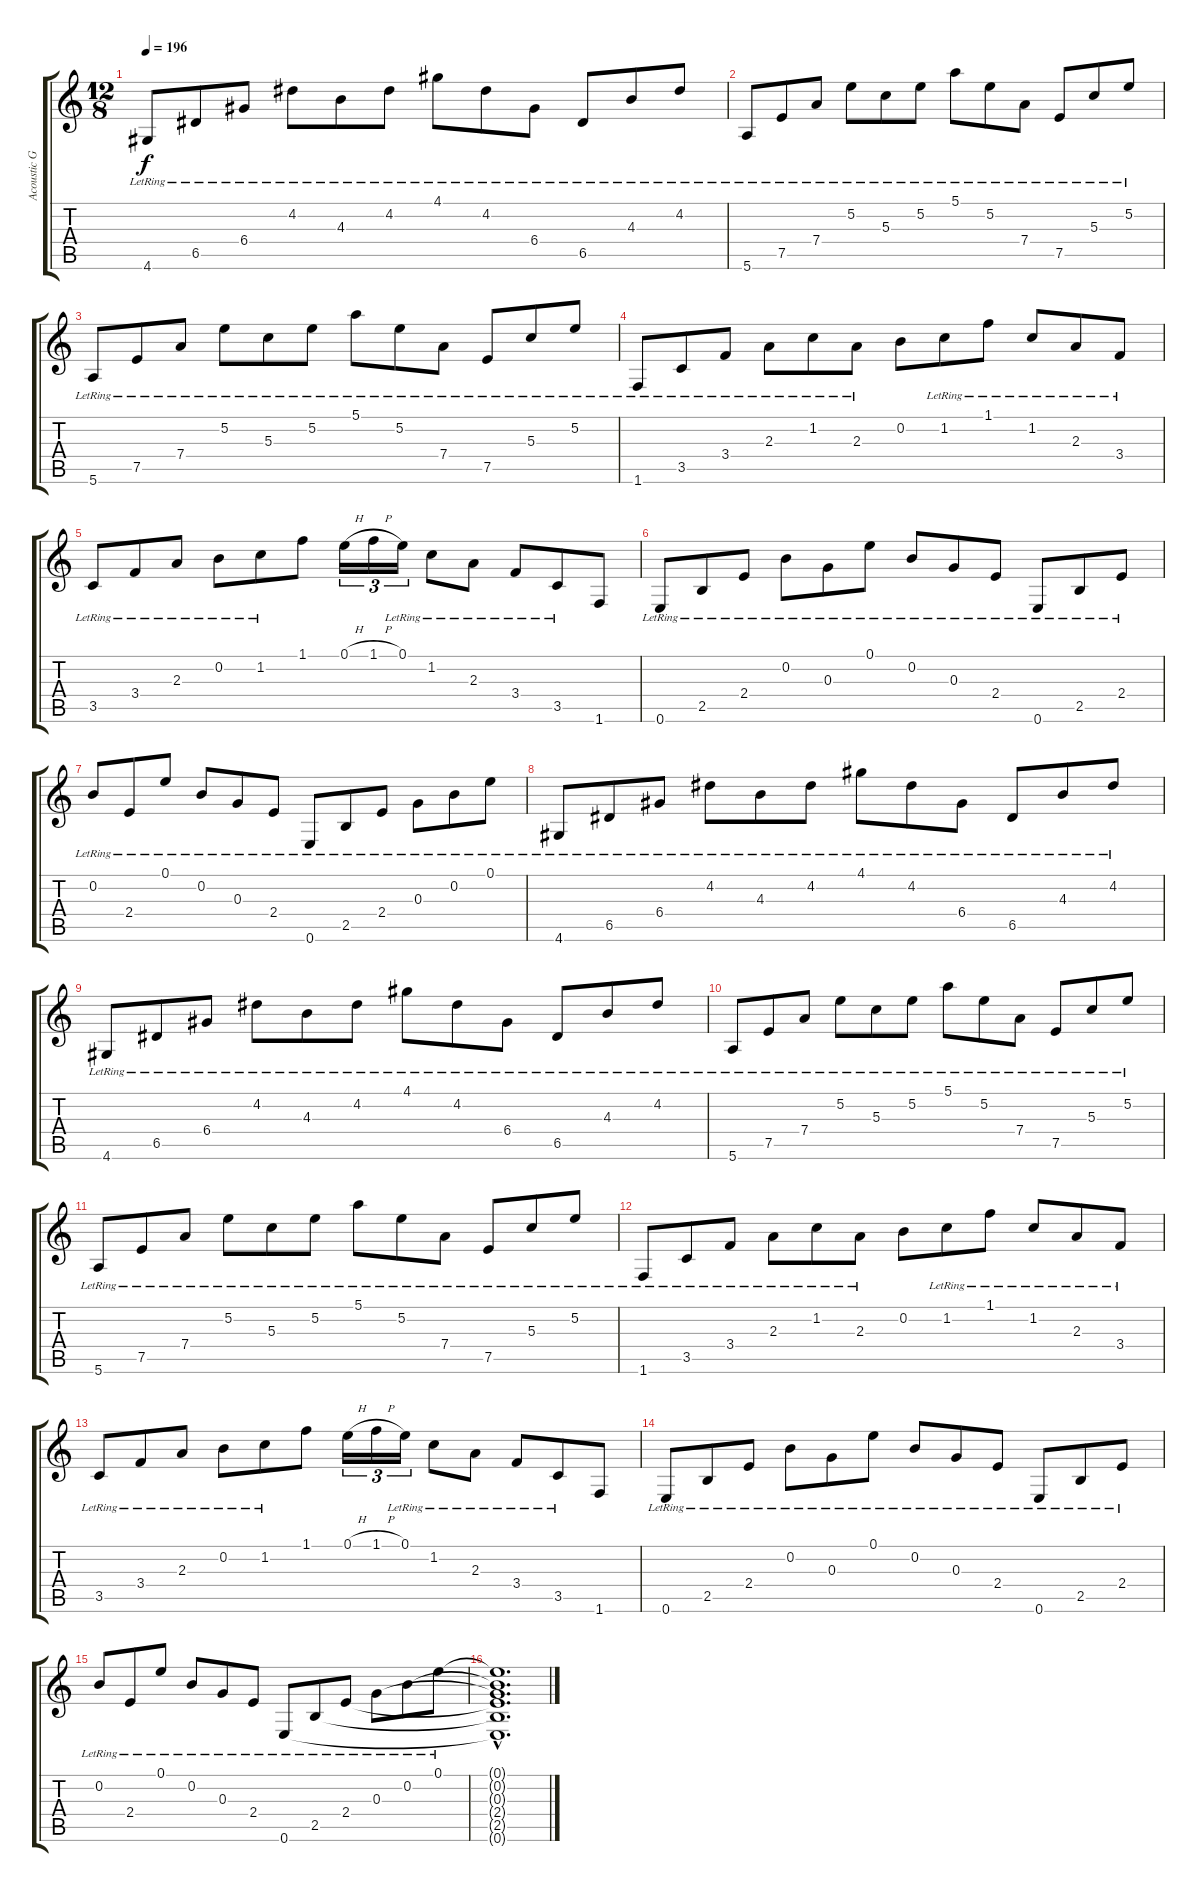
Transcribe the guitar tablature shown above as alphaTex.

\track ("Acoustic Guitar" "Acoustic G") {instrument acousticguitarsteel}
\staff {score tabs}
\tuning (E4 B3 G3 D3 A2 E2) {hide}
\ts (12 8)
\tempo 196
\clef g2
\ks c
4.6{lr}.8{dy f} 6.5{lr}.8 6.4{lr}.8 4.2{lr}.8 4.3{lr}.8 4.2{lr}.8 4.1{lr}.8 4.2{lr}.8 6.4{lr}.8 6.5{lr}.8 4.3{lr}.8 4.2{lr}.8 |
5.6{lr}.8 7.5{lr}.8 7.4{lr}.8 5.2{lr}.8 5.3{lr}.8 5.2{lr}.8 5.1{lr}.8 5.2{lr}.8 7.4{lr}.8 7.5{lr}.8 5.3{lr}.8 5.2{lr}.8 |
5.6{lr}.8 7.5{lr}.8 7.4{lr}.8 5.2{lr}.8 5.3{lr}.8 5.2{lr}.8 5.1{lr}.8 5.2{lr}.8 7.4{lr}.8 7.5{lr}.8 5.3{lr}.8 5.2{lr}.8 |
1.6{lr}.8 3.5{lr}.8 3.4{lr}.8 2.3{lr}.8 1.2{lr}.8 2.3{lr}.8 0.2.8 1.2{lr}.8 1.1{lr}.8 1.2{lr}.8 2.3{lr}.8 3.4{lr}.8 |
3.5{lr}.8 3.4{lr}.8 2.3{lr}.8 0.2{lr}.8 1.2{lr}.8 1.1.8 0.1{h}.16{tu (3 2)} 1.1{h}.16{tu (3 2)} 0.1{lr}.16{tu (3 2)} 1.2{lr}.8 2.3{lr}.8 3.4{lr}.8 3.5{lr}.8 1.6.8 |
0.6{lr}.8 2.5{lr}.8 2.4{lr}.8 0.2{lr}.8 0.3{lr}.8 0.1{lr}.8 0.2{lr}.8 0.3{lr}.8 2.4{lr}.8 0.6{lr}.8 2.5{lr}.8 2.4{lr}.8 |
0.2{lr}.8 2.4{lr}.8 0.1{lr}.8 0.2{lr}.8 0.3{lr}.8 2.4{lr}.8 0.6{lr}.8 2.5{lr}.8 2.4{lr}.8 0.3{lr}.8 0.2{lr}.8 0.1{lr}.8 |
4.6{lr}.8 6.5{lr}.8 6.4{lr}.8 4.2{lr}.8 4.3{lr}.8 4.2{lr}.8 4.1{lr}.8 4.2{lr}.8 6.4{lr}.8 6.5{lr}.8 4.3{lr}.8 4.2{lr}.8 |
4.6{lr}.8 6.5{lr}.8 6.4{lr}.8 4.2{lr}.8 4.3{lr}.8 4.2{lr}.8 4.1{lr}.8 4.2{lr}.8 6.4{lr}.8 6.5{lr}.8 4.3{lr}.8 4.2{lr}.8 |
5.6{lr}.8 7.5{lr}.8 7.4{lr}.8 5.2{lr}.8 5.3{lr}.8 5.2{lr}.8 5.1{lr}.8 5.2{lr}.8 7.4{lr}.8 7.5{lr}.8 5.3{lr}.8 5.2{lr}.8 |
5.6{lr}.8 7.5{lr}.8 7.4{lr}.8 5.2{lr}.8 5.3{lr}.8 5.2{lr}.8 5.1{lr}.8 5.2{lr}.8 7.4{lr}.8 7.5{lr}.8 5.3{lr}.8 5.2{lr}.8 |
1.6{lr}.8 3.5{lr}.8 3.4{lr}.8 2.3{lr}.8 1.2{lr}.8 2.3{lr}.8 0.2.8 1.2{lr}.8 1.1{lr}.8 1.2{lr}.8 2.3{lr}.8 3.4{lr}.8 |
3.5{lr}.8 3.4{lr}.8 2.3{lr}.8 0.2{lr}.8 1.2{lr}.8 1.1.8 0.1{h}.16{tu (3 2)} 1.1{h}.16{tu (3 2)} 0.1{lr}.16{tu (3 2)} 1.2{lr}.8 2.3{lr}.8 3.4{lr}.8 3.5{lr}.8 1.6.8 |
0.6{lr}.8 2.5{lr}.8 2.4{lr}.8 0.2{lr}.8 0.3{lr}.8 0.1{lr}.8 0.2{lr}.8 0.3{lr}.8 2.4{lr}.8 0.6{lr}.8 2.5{lr}.8 2.4{lr}.8 |
0.2{lr}.8 2.4{lr}.8 0.1{lr}.8 0.2{lr}.8 0.3{lr}.8 2.4{lr}.8 0.6{lr}.8 2.5{lr}.8 2.4{lr}.8 0.3{lr}.8 0.2{lr}.8 0.1{lr}.8 |
(0.1{hac t} 0.2{hac t} 0.3{hac t} 2.4{hac t} 2.5{hac t} 0.6{hac t}).1{d}
